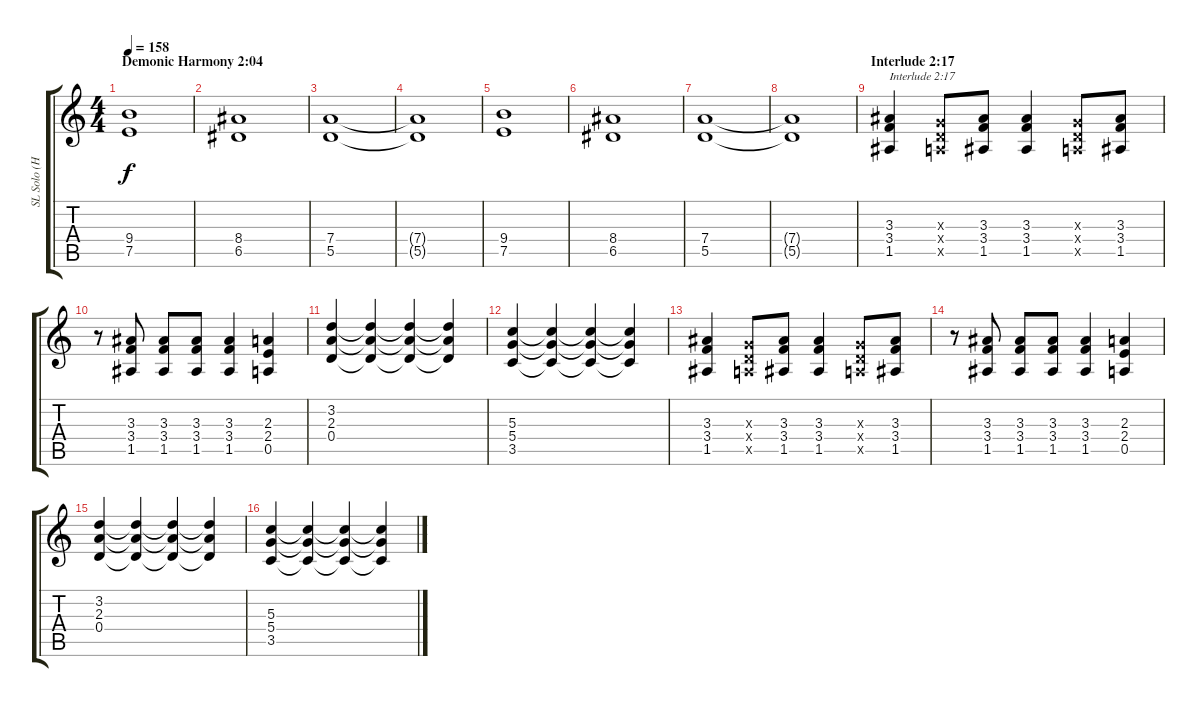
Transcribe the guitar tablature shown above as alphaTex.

\track ("SL Solo (Harmony)" "SL Solo (H") {instrument distortionguitar}
\staff {score tabs}
\tuning (E4 B3 G3 D3 A2 E2) {hide}
\ts (4 4)
\section ("" "Demonic Harmony 2:04")
\tempo 158
\clef g2
\ks c
(9.4 7.5).1{dy f} |
(8.4 6.5).1 |
(7.4 5.5).1 |
(7.4{t} 5.5{t}).1 |
(9.4 7.5).1 |
(8.4 6.5).1 |
(7.4 5.5).1 |
(7.4{t} 5.5{t}).1 |
\section ("" "Interlude 2:17")
(3.3 3.4 1.5).4{txt "Interlude 2:17" instrument acousticguitarnylon} (0.3{x} 0.4{x} 0.5{x}).8 (3.3 3.4 1.5).8 (3.3 3.4 1.5).4 (0.3{x} 0.4{x} 0.5{x}).8 (3.3 3.4 1.5).8 |
r.8 (3.3 3.4 1.5).8 (3.3 3.4 1.5).8 (3.3 3.4 1.5).8 (3.3 3.4 1.5).4 (2.3 2.4 0.5).4 |
(3.2 2.3 0.4).4 (3.2{t} 2.3{t} 0.4{t}).4 (3.2{t} 2.3{t} 0.4{t}).4 (3.2{t} 2.3{t} 0.4{t}).4 |
(5.3 5.4 3.5).4 (5.3{t} 5.4{t} 3.5{t}).4 (5.3{t} 5.4{t} 3.5{t}).4 (5.3{t} 5.4{t} 3.5{t}).4 |
(3.3 3.4 1.5).4 (0.3{x} 0.4{x} 0.5{x}).8 (3.3 3.4 1.5).8 (3.3 3.4 1.5).4 (0.3{x} 0.4{x} 0.5{x}).8 (3.3 3.4 1.5).8 |
r.8 (3.3 3.4 1.5).8 (3.3 3.4 1.5).8 (3.3 3.4 1.5).8 (3.3 3.4 1.5).4 (2.3 2.4 0.5).4 |
(3.2 2.3 0.4).4 (3.2{t} 2.3{t} 0.4{t}).4 (3.2{t} 2.3{t} 0.4{t}).4 (3.2{t} 2.3{t} 0.4{t}).4 |
(5.3 5.4 3.5).4 (5.3{t} 5.4{t} 3.5{t}).4 (5.3{t} 5.4{t} 3.5{t}).4 (5.3{t} 5.4{t} 3.5{t}).4
